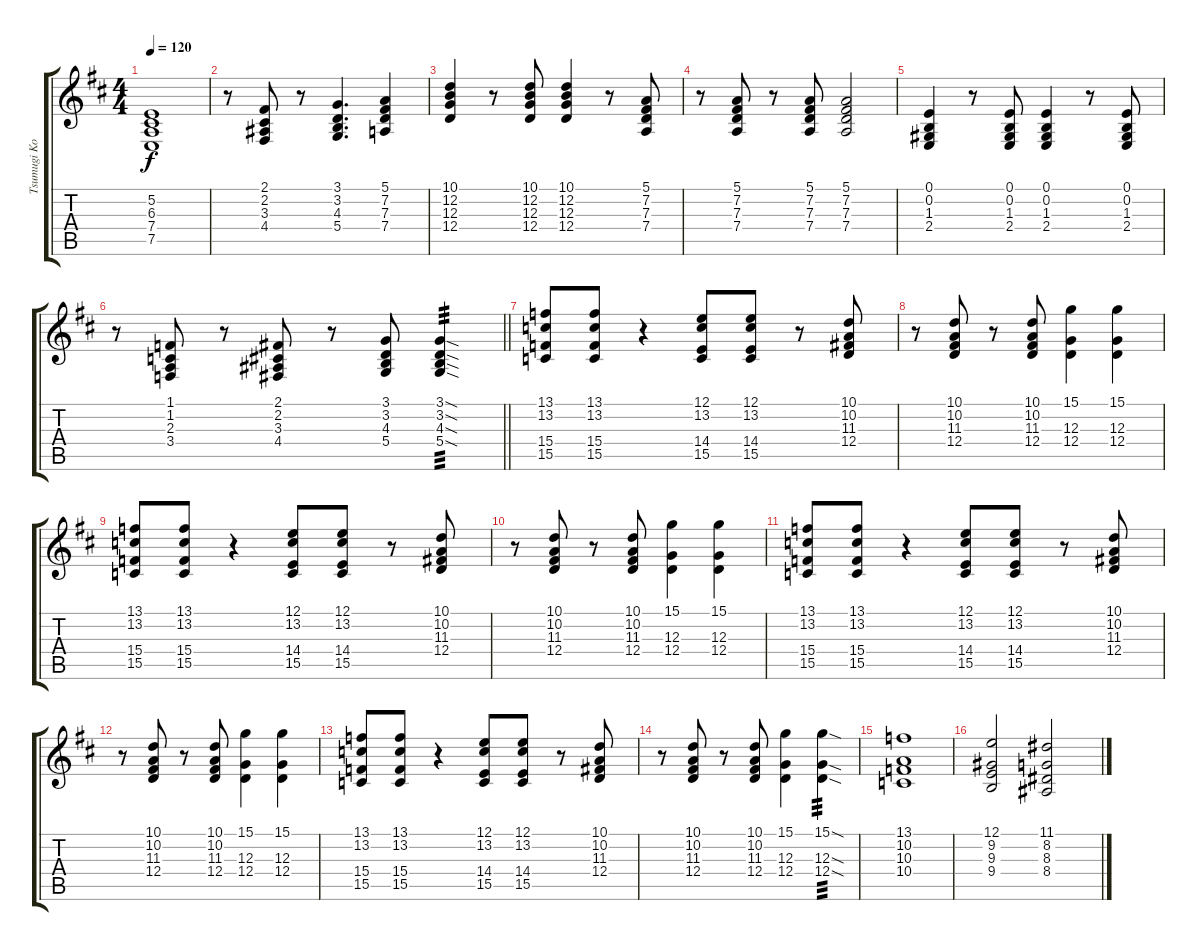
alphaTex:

\track ("Tsumugi Kotobuki I" "Tsumugi Ko") {instrument lead2sawtooth}
\staff {score tabs}
\tuning (E4 B3 G3 D3 A2 E2) {hide}
\ts (4 4)
\tempo 120
\clef g2
\ks d
(5.2 6.3 7.4 7.5).1{dy f} |
r.8 (2.1 2.2 3.3 4.4).8 r.8 (3.1 3.2 4.3 5.4).4{d} (5.1 7.2 7.3 7.4).4 |
(10.1 12.2 12.3 12.4).4 r.8 (10.1 12.2 12.3 12.4).8 (10.1 12.2 12.3 12.4).4 r.8 (5.1 7.2 7.3 7.4).8 |
r.8 (5.1 7.2 7.3 7.4).8 r.8 (5.1 7.2 7.3 7.4).8 (5.1 7.2 7.3 7.4).2 |
(0.1 0.2 1.3 2.4).4 r.8 (0.1 0.2 1.3 2.4).8 (0.1 0.2 1.3 2.4).4 r.8 (0.1 0.2 1.3 2.4).8 |
\barLineRight lightlight
r.8 (1.1 1.2 2.3 3.4).8 r.8 (2.1 2.2 3.3 4.4).8 r.8 (3.1 3.2 4.3 5.4).8 (3.1{sod} 3.2{sod} 4.3{sod} 5.4{sod}).4{tp 3} |
(13.1 13.2 15.4 15.5).8 (13.1 13.2 15.4 15.5).8 r.4 (12.1 13.2 14.4 15.5).8 (12.1 13.2 14.4 15.5).8 r.8 (10.1 10.2 11.3 12.4).8 |
r.8 (10.1 10.2 11.3 12.4).8 r.8 (10.1 10.2 11.3 12.4).8 (15.1 12.3 12.4).4 (15.1 12.3 12.4).4 |
(13.1 13.2 15.4 15.5).8 (13.1 13.2 15.4 15.5).8 r.4 (12.1 13.2 14.4 15.5).8 (12.1 13.2 14.4 15.5).8 r.8 (10.1 10.2 11.3 12.4).8 |
r.8 (10.1 10.2 11.3 12.4).8 r.8 (10.1 10.2 11.3 12.4).8 (15.1 12.3 12.4).4 (15.1 12.3 12.4).4 |
(13.1 13.2 15.4 15.5).8 (13.1 13.2 15.4 15.5).8 r.4 (12.1 13.2 14.4 15.5).8 (12.1 13.2 14.4 15.5).8 r.8 (10.1 10.2 11.3 12.4).8 |
r.8 (10.1 10.2 11.3 12.4).8 r.8 (10.1 10.2 11.3 12.4).8 (15.1 12.3 12.4).4 (15.1 12.3 12.4).4 |
(13.1 13.2 15.4 15.5).8 (13.1 13.2 15.4 15.5).8 r.4 (12.1 13.2 14.4 15.5).8 (12.1 13.2 14.4 15.5).8 r.8 (10.1 10.2 11.3 12.4).8 |
r.8 (10.1 10.2 11.3 12.4).8 r.8 (10.1 10.2 11.3 12.4).8 (15.1 12.3 12.4).4 (15.1{sod} 12.3{sod} 12.4{sod}).4{tp 3} |
(13.1 10.2 10.3 10.4).1 |
(12.1 9.2 9.3 9.4).2 (11.1 8.2 8.3 8.4).2
